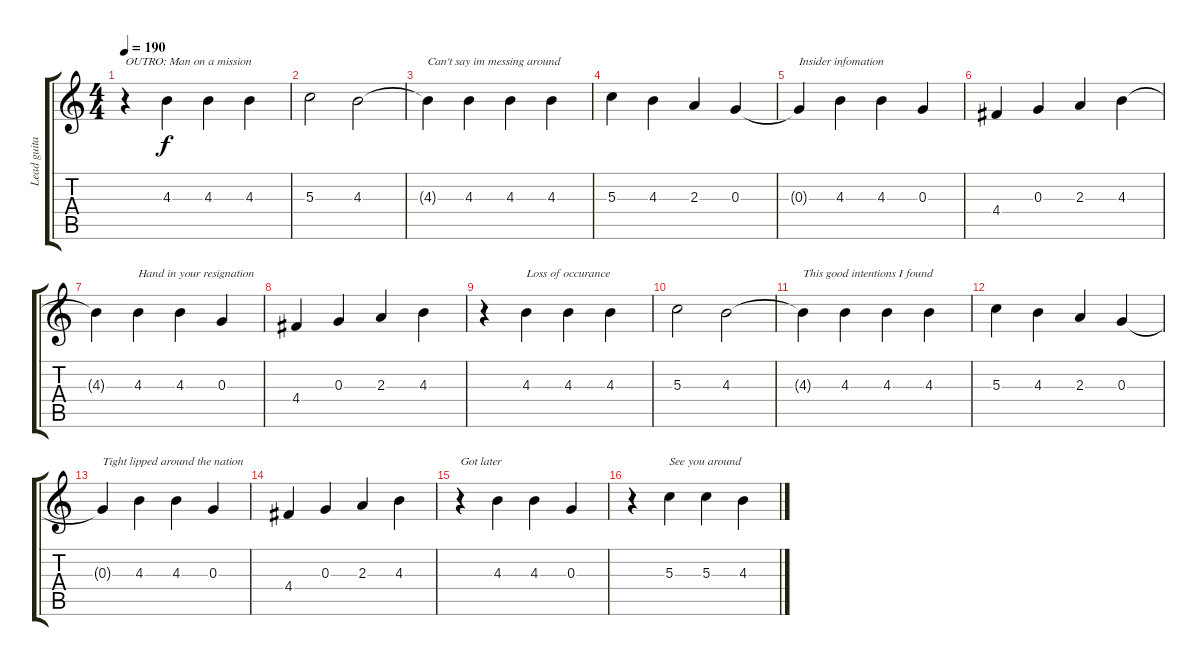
\track ("Lead guitar (Tom)" "Lead guita") {instrument distortionguitar}
\staff {score tabs}
\tuning (E4 B3 G3 D3 A2 E2) {hide}
\ts (4 4)
\tempo 190
\clef g2
\ks c
r.4{txt "OUTRO: Man on a mission" dy f} 4.3.4 4.3.4 4.3.4 |
5.3.2 4.3.2 |
4.3{t}.4{txt "Can't say im messing around "} 4.3.4 4.3.4 4.3.4 |
5.3.4 4.3.4 2.3.4 0.3.4 |
0.3{t}.4{txt "Insider infomation"} 4.3.4 4.3.4 0.3.4 |
4.4.4 0.3.4 2.3.4 4.3.4 |
4.3{t}.4 4.3.4{txt "Hand in your resignation"} 4.3.4 0.3.4 |
4.4.4 0.3.4 2.3.4 4.3.4 |
r.4 4.3.4{txt "Loss of occurance"} 4.3.4 4.3.4 |
5.3.2 4.3.2 |
4.3{t}.4{txt "This good intentions I found"} 4.3.4 4.3.4 4.3.4 |
5.3.4 4.3.4 2.3.4 0.3.4 |
0.3{t}.4{txt "Tight lipped around the nation "} 4.3.4 4.3.4 0.3.4 |
4.4.4 0.3.4 2.3.4 4.3.4 |
r.4{txt "Got later"} 4.3.4 4.3.4 0.3.4 |
r.4 5.3.4{txt "See you around"} 5.3.4 4.3.4
